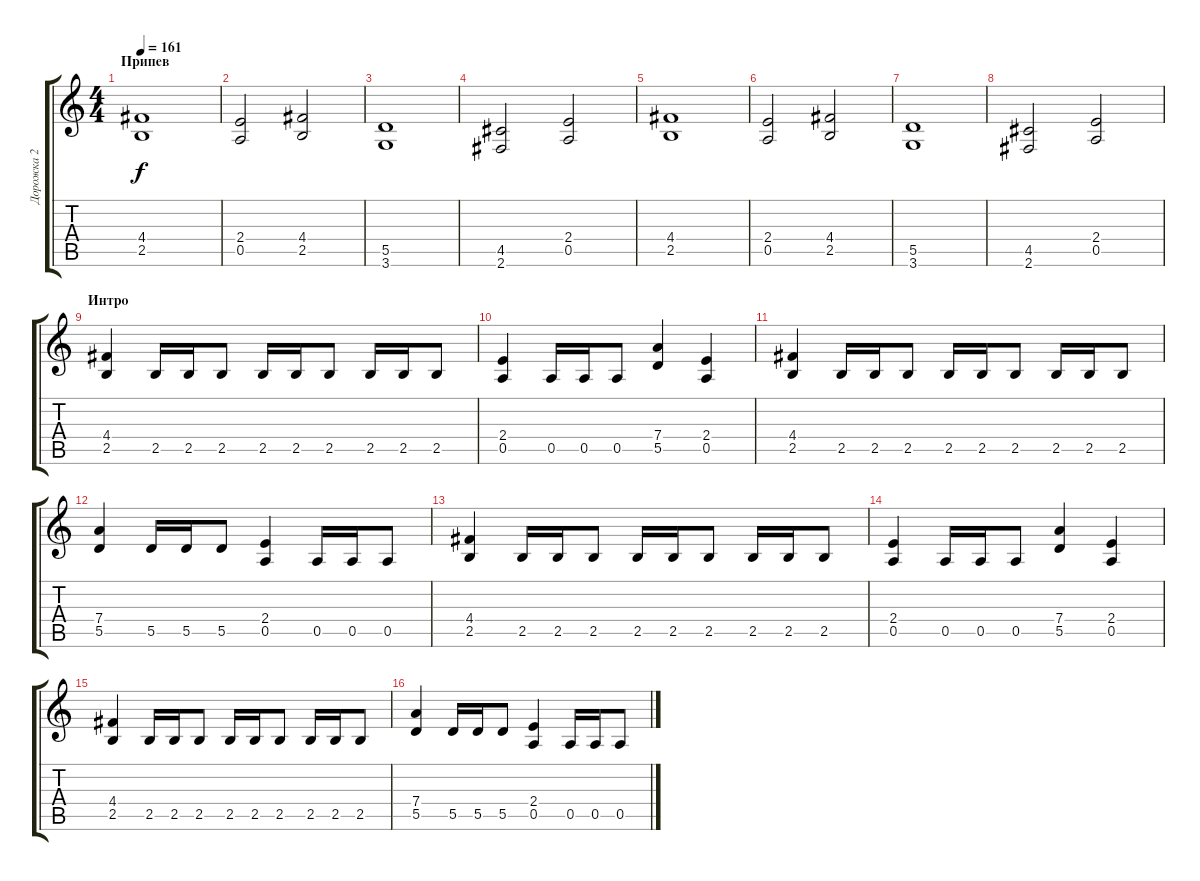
\track ("Дорожка 2" "Дорожка 2") {instrument distortionguitar}
\staff {score tabs}
\tuning (E4 B3 G3 D3 A2 E2) {hide}
\ts (4 4)
\section ("" "Припев ")
\tempo 161
\clef g2
\ks c
(4.4 2.5).1{dy f} |
(2.4 0.5).2 (4.4 2.5).2 |
(5.5 3.6).1 |
(4.5 2.6).2 (2.4 0.5).2 |
(4.4 2.5).1 |
(2.4 0.5).2 (4.4 2.5).2 |
(5.5 3.6).1 |
(4.5 2.6).2 (2.4 0.5).2 |
\section ("" "Интро")
(4.4 2.5).4 2.5.16 2.5.16 2.5.8 2.5.16 2.5.16 2.5.8 2.5.16 2.5.16 2.5.8 |
(2.4 0.5).4 0.5.16 0.5.16 0.5.8 (7.4 5.5).4 (2.4 0.5).4 |
(4.4 2.5).4 2.5.16 2.5.16 2.5.8 2.5.16 2.5.16 2.5.8 2.5.16 2.5.16 2.5.8 |
(7.4 5.5).4 5.5.16 5.5.16 5.5.8 (2.4 0.5).4 0.5.16 0.5.16 0.5.8 |
(4.4 2.5).4 2.5.16 2.5.16 2.5.8 2.5.16 2.5.16 2.5.8 2.5.16 2.5.16 2.5.8 |
(2.4 0.5).4 0.5.16 0.5.16 0.5.8 (7.4 5.5).4 (2.4 0.5).4 |
(4.4 2.5).4 2.5.16 2.5.16 2.5.8 2.5.16 2.5.16 2.5.8 2.5.16 2.5.16 2.5.8 |
(7.4 5.5).4 5.5.16 5.5.16 5.5.8 (2.4 0.5).4 0.5.16 0.5.16 0.5.8
